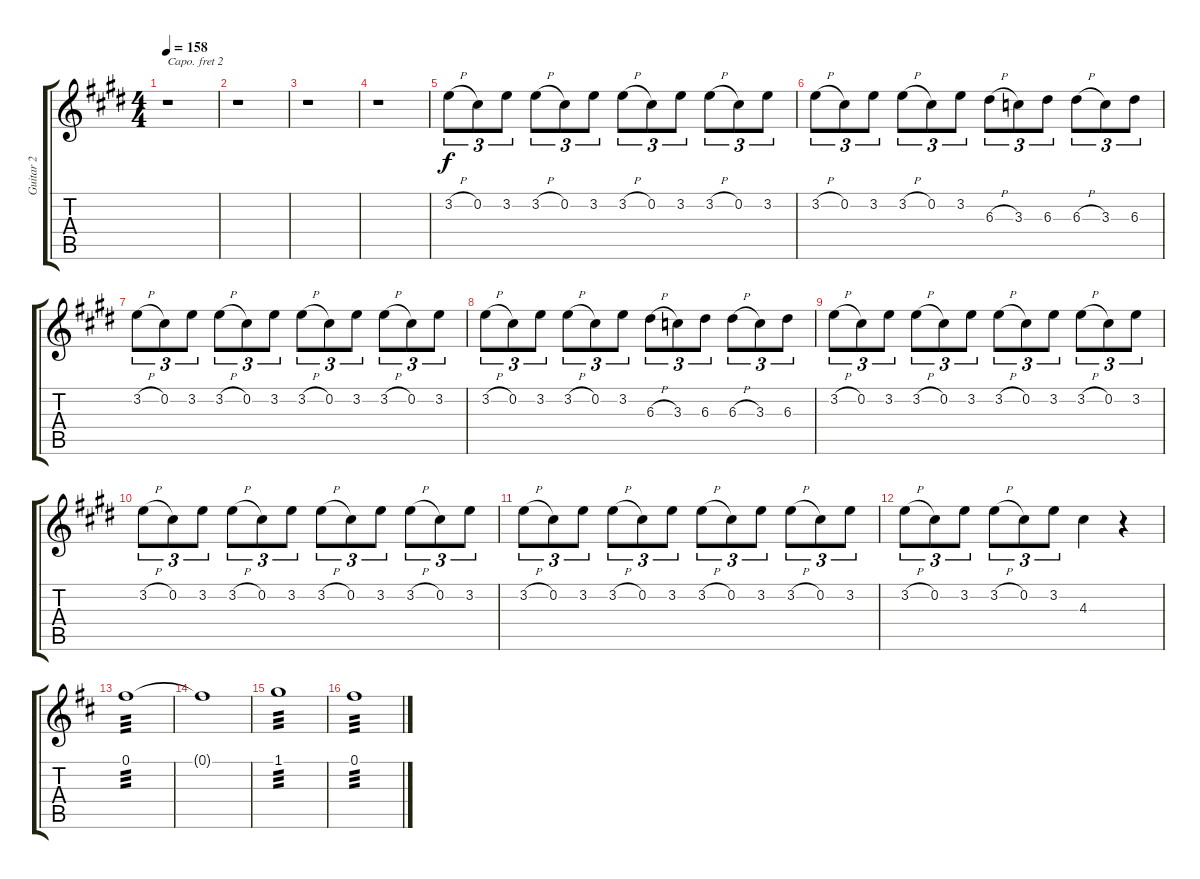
\track ("Guitar 2" "Guitar 2") {instrument acousticguitarnylon}
\staff {score tabs}
\capo 2
\tuning (E4 B3 G3 D3 A2 E2) {hide}
\ts (4 4)
\tempo 158
\clef g2
\ks e
r.1{dy mf} |
r.1 |
r.1 |
r.1 |
3.2{h}.8{tu (3 2) dy f balance 3} 0.2.8{tu (3 2)} 3.2.8{tu (3 2)} 3.2{h}.8{tu (3 2)} 0.2.8{tu (3 2)} 3.2.8{tu (3 2)} 3.2{h}.8{tu (3 2)} 0.2.8{tu (3 2)} 3.2.8{tu (3 2)} 3.2{h}.8{tu (3 2)} 0.2.8{tu (3 2)} 3.2.8{tu (3 2)} |
3.2{h}.8{tu (3 2)} 0.2.8{tu (3 2)} 3.2.8{tu (3 2)} 3.2{h}.8{tu (3 2)} 0.2.8{tu (3 2)} 3.2.8{tu (3 2)} 6.3{h}.8{tu (3 2)} 3.3.8{tu (3 2)} 6.3.8{tu (3 2)} 6.3{h}.8{tu (3 2)} 3.3.8{tu (3 2)} 6.3.8{tu (3 2)} |
3.2{h}.8{tu (3 2)} 0.2.8{tu (3 2)} 3.2.8{tu (3 2)} 3.2{h}.8{tu (3 2)} 0.2.8{tu (3 2)} 3.2.8{tu (3 2)} 3.2{h}.8{tu (3 2)} 0.2.8{tu (3 2)} 3.2.8{tu (3 2)} 3.2{h}.8{tu (3 2)} 0.2.8{tu (3 2)} 3.2.8{tu (3 2)} |
3.2{h}.8{tu (3 2)} 0.2.8{tu (3 2)} 3.2.8{tu (3 2)} 3.2{h}.8{tu (3 2)} 0.2.8{tu (3 2)} 3.2.8{tu (3 2)} 6.3{h}.8{tu (3 2)} 3.3.8{tu (3 2)} 6.3.8{tu (3 2)} 6.3{h}.8{tu (3 2)} 3.3.8{tu (3 2)} 6.3.8{tu (3 2)} |
3.2{h}.8{tu (3 2)} 0.2.8{tu (3 2)} 3.2.8{tu (3 2)} 3.2{h}.8{tu (3 2)} 0.2.8{tu (3 2)} 3.2.8{tu (3 2)} 3.2{h}.8{tu (3 2)} 0.2.8{tu (3 2)} 3.2.8{tu (3 2)} 3.2{h}.8{tu (3 2)} 0.2.8{tu (3 2)} 3.2.8{tu (3 2)} |
3.2{h}.8{tu (3 2)} 0.2.8{tu (3 2)} 3.2.8{tu (3 2)} 3.2{h}.8{tu (3 2)} 0.2.8{tu (3 2)} 3.2.8{tu (3 2)} 3.2{h}.8{tu (3 2)} 0.2.8{tu (3 2)} 3.2.8{tu (3 2)} 3.2{h}.8{tu (3 2)} 0.2.8{tu (3 2)} 3.2.8{tu (3 2)} |
3.2{h}.8{tu (3 2)} 0.2.8{tu (3 2)} 3.2.8{tu (3 2)} 3.2{h}.8{tu (3 2)} 0.2.8{tu (3 2)} 3.2.8{tu (3 2)} 3.2{h}.8{tu (3 2)} 0.2.8{tu (3 2)} 3.2.8{tu (3 2)} 3.2{h}.8{tu (3 2)} 0.2.8{tu (3 2)} 3.2.8{tu (3 2)} |
3.2{h}.8{tu (3 2)} 0.2.8{tu (3 2)} 3.2.8{tu (3 2)} 3.2{h}.8{tu (3 2)} 0.2.8{tu (3 2)} 3.2.8{tu (3 2)} 4.3.4 r.4 |
\ks d
0.1.1{tp 3 balance 8} |
0.1{t}.1 |
1.1.1{tp 3} |
0.1.1{tp 3}
